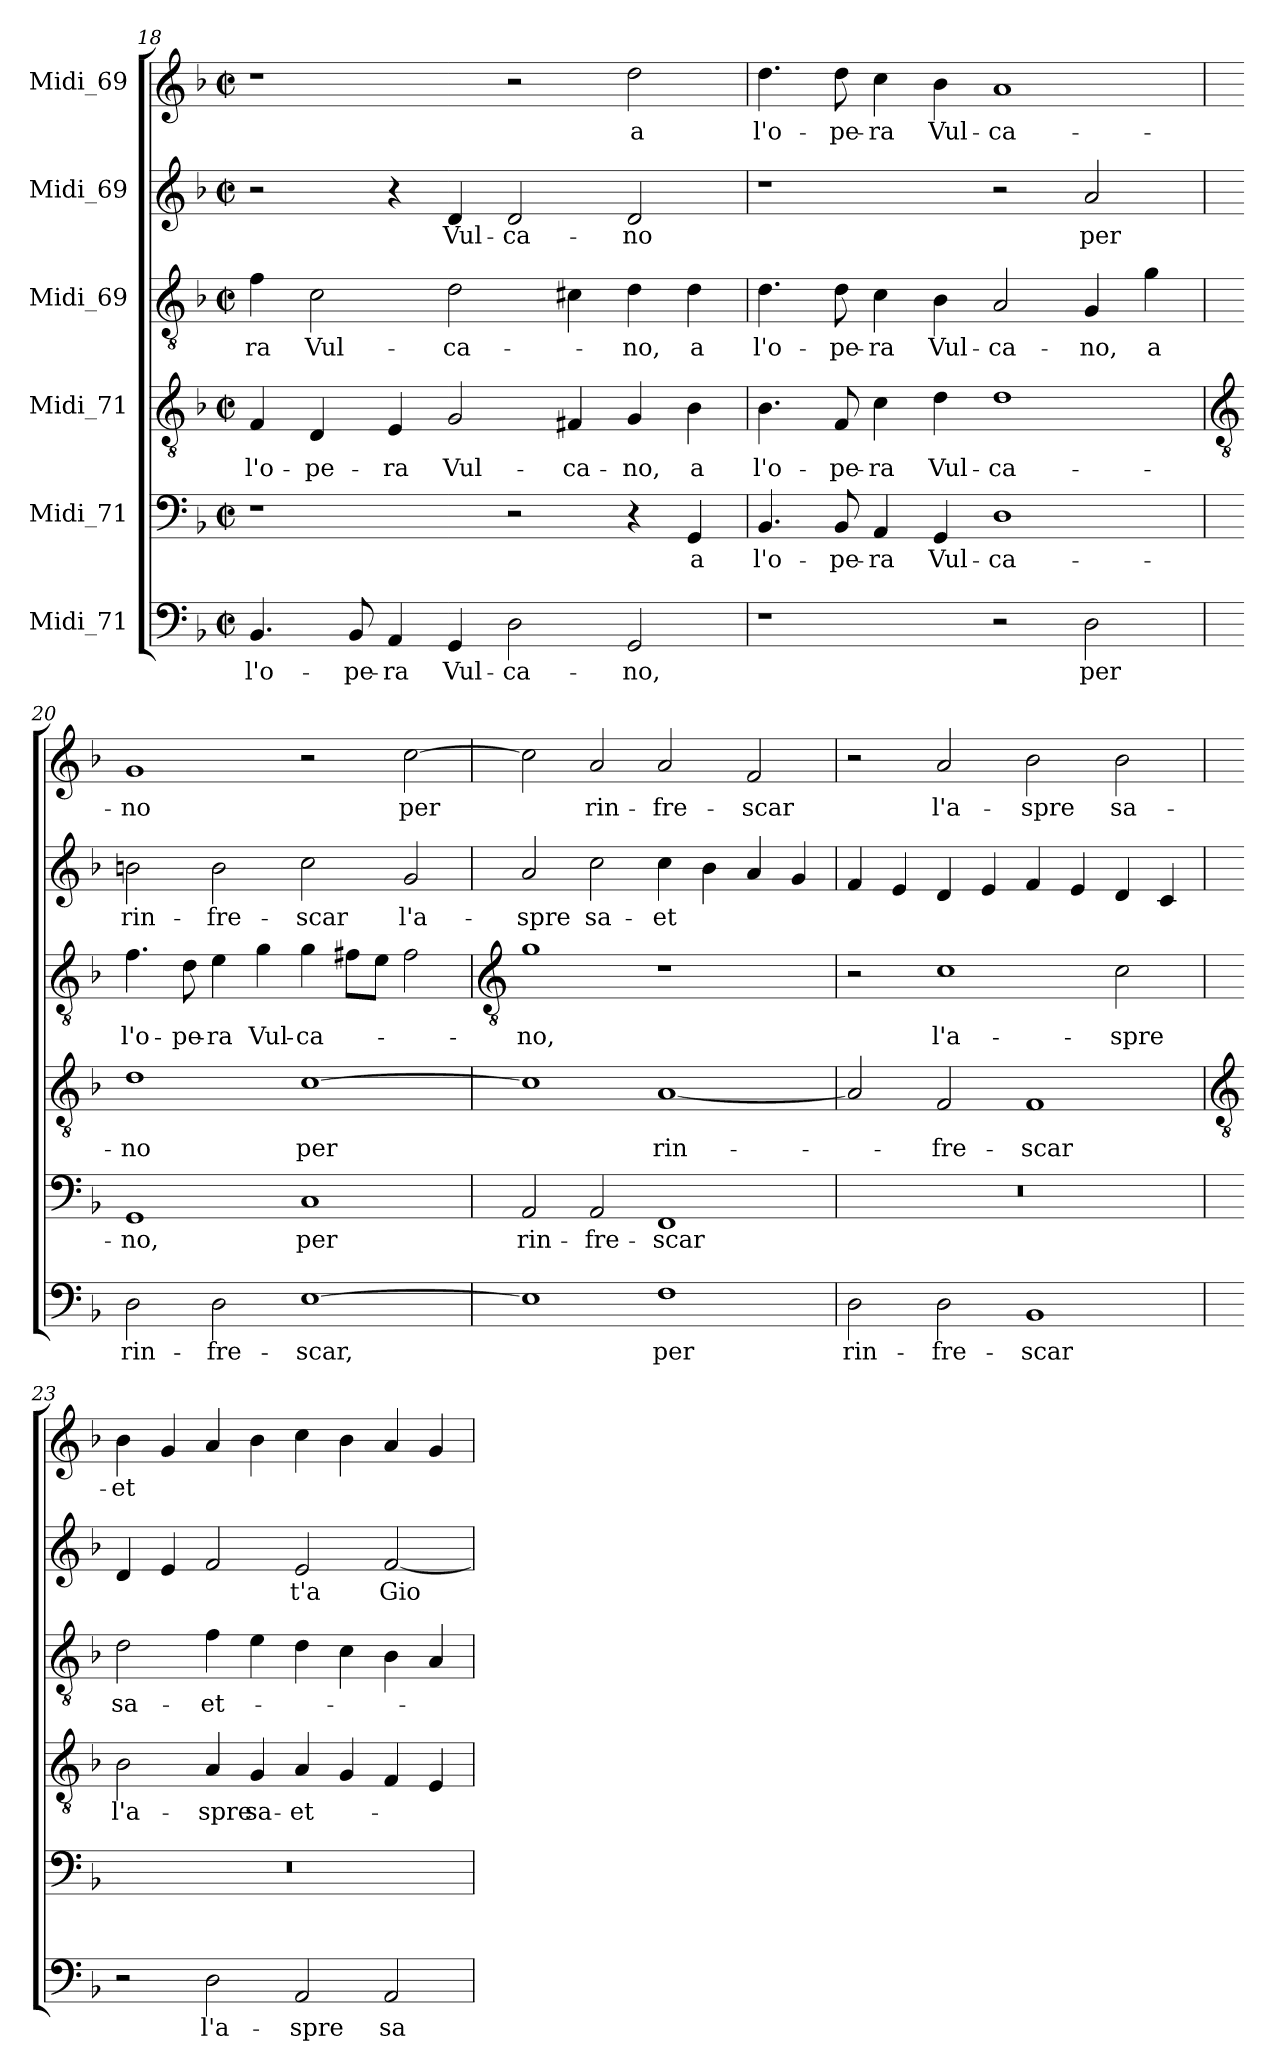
**kern	**text	**kern	**text	**kern	**text	**kern	**text	**kern	**text	**kern	**text
*part6	*part6	*part5	*part5	*part4	*part4	*part3	*part3	*part2	*part2	*part1	*part1
*staff6	*staff6	*staff5	*staff5	*staff4	*staff4	*staff3	*staff3	*staff2	*staff2	*staff1	*staff1
*I"Midi_71	*	*I"Midi_71	*	*I"Midi_71	*	*I"Midi_69	*	*I"Midi_69	*	*I"Midi_69	*
!!LO:LB:g=z
*clefF4	*	*clefF4	*	*clefGv2	*	*clefGv2	*	*clefG2	*	*clefG2	*
*k[b-]	*	*k[b-]	*	*k[b-]	*	*k[b-]	*	*k[b-]	*	*k[b-]	*
*F:	*	*F:	*	*F:	*	*F:	*	*F:	*	*F:	*
*M4/2	*	*M4/2	*	*M4/2	*	*M4/2	*	*M4/2	*	*M4/2	*
*met(c|)	*	*met(c|)	*	*met(c|)	*	*met(c|)	*	*met(c|)	*	*met(c|)	*
=18	=18	=18	=18	=18	=18	=18	=18	=18	=18	=18	=18
!	!LO:LY:b	!	!	!	!LO:LY:b	!	!LO:LY:b	!	!	!	!
4.BB-	l'o-	1r	.	4F	l'o-	4f	-ra	2r	.	1r	.
!	!	!	!	!	!LO:LY:b	!	!LO:LY:b	!	!	!	!
.	.	.	.	4D	-pe-	2c	Vul-	.	.	.	.
!	!LO:LY:b	!	!	!	!	!	!	!	!	!	!
8BB-	-pe-	.	.	.	.	.	.	.	.	.	.
!	!LO:LY:b	!	!	!	!LO:LY:b	!	!	!	!	!	!
4AA	-ra	.	.	4E	-ra	.	.	4r	.	.	.
!	!LO:LY:b	!	!	!	!LO:LY:b	!	!LO:LY:b	!	!LO:LY:b	!	!
4GG	Vul-	.	.	2G	Vul-	2d	-ca-	4d	Vul-	.	.
!	!LO:LY:b	!	!	!	!	!	!	!	!LO:LY:b	!	!
2D	-ca-	2r	.	.	.	.	.	2d	-ca-	2r	.
!	!	!	!	!	!LO:LY:b	!	!	!	!	!	!
.	.	.	.	4F#X	-ca-	4c#X	.	.	.	.	.
!	!LO:LY:b	!	!	!	!LO:LY:b	!	!LO:LY:b	!	!LO:LY:b	!	!LO:LY:b
2GG	-no,	4r	.	4G	-no,	4d	-no,	2d	-no	2dd	a
!	!	!	!LO:LY:b	!	!LO:LY:b	!	!LO:LY:b	!	!	!	!
.	.	4GG	a	4B-	a	4d	a	.	.	.	.
=19	=19	=19	=19	=19	=19	=19	=19	=19	=19	=19	=19
!	!	!	!LO:LY:b	!	!LO:LY:b	!	!LO:LY:b	!	!	!	!LO:LY:b
1r	.	4.BB-	l'o-	4.B-	l'o-	4.d	l'o-	1r	.	4.dd	l'o-
!	!	!	!LO:LY:b	!	!LO:LY:b	!	!LO:LY:b	!	!	!	!LO:LY:b
.	.	8BB-	-pe-	8F	-pe-	8d	-pe-	.	.	8dd	-pe-
!	!	!	!LO:LY:b	!	!LO:LY:b	!	!LO:LY:b	!	!	!	!LO:LY:b
.	.	4AA	-ra	4c	-ra	4c	-ra	.	.	4cc	-ra
!	!	!	!LO:LY:b	!	!LO:LY:b	!	!LO:LY:b	!	!	!	!LO:LY:b
.	.	4GG	Vul-	4d	Vul-	4B-	Vul-	.	.	4b-	Vul-
!	!	!	!LO:LY:b	!	!LO:LY:b	!	!LO:LY:b	!	!	!	!LO:LY:b
2r	.	1D	-ca-	1d	-ca-	2A	-ca-	2r	.	1a	-ca-
!	!LO:LY:b	!	!	!	!	!	!LO:LY:b	!	!LO:LY:b	!	!
2D	per	.	.	.	.	4G	-no,	2a	per	.	.
!	!	!	!	!	!	!	!LO:LY:b	!	!	!	!
.	.	.	.	.	.	4g	a	.	.	.	.
!!LO:LB:g=z
=20	=20	=20	=20	=20	=20	=20	=20	=20	=20	=20	=20
*	*	*	*	*clefGv2	*	*	*	*	*	*	*
!	!LO:LY:b	!	!LO:LY:b	!	!LO:LY:b	!	!LO:LY:b	!	!LO:LY:b	!	!LO:LY:b
2D	rin-	1GG	-no,	1d	-no	4.f	l'o-	2bn	rin-	1g	-no
!	!	!	!	!	!	!	!LO:LY:b	!	!	!	!
.	.	.	.	.	.	8d	-pe-	.	.	.	.
!	!LO:LY:b	!	!	!	!	!	!LO:LY:b	!	!LO:LY:b	!	!
2D	-fre-	.	.	.	.	4e	-ra	2b	-fre-	.	.
!	!	!	!	!	!	!	!LO:LY:b	!	!	!	!
.	.	.	.	.	.	4g	Vul-	.	.	.	.
!	!LO:LY:b	!	!LO:LY:b	!	!LO:LY:b	!	!LO:LY:b	!	!LO:LY:b	!	!
[1E	-scar,	1C	per	[1c	per	4g	-ca-	2cc	-scar	2r	.
.	.	.	.	.	.	8f#XL	.	.	.	.	.
.	.	.	.	.	.	8eJ	.	.	.	.	.
!	!	!	!	!	!	!	!	!	!LO:LY:b	!	!LO:LY:b
.	.	.	.	.	.	2f#	.	2g	l'a-	[2cc	per
!!LO:LB:g=z
=21	=21	=21	=21	=21	=21	=21	=21	=21	=21	=21	=21
*	*	*	*	*	*	*clefGv2	*	*	*	*	*
!	!	!	!LO:LY:b	!	!	!	!LO:LY:b	!	!LO:LY:b	!	!
1E]	.	2AA	rin-	1c]	.	1g	-no,	2a	-spre	2cc]	.
!	!	!	!LO:LY:b	!	!	!	!	!	!LO:LY:b	!	!LO:LY:b
.	.	2AA	-fre-	.	.	.	.	2cc	sa-	2a	rin-
!	!LO:LY:b	!	!LO:LY:b	!	!LO:LY:b	!	!	!	!LO:LY:b	!	!LO:LY:b
1F	per	1FF	-scar	[1A	rin-	1r	.	4cc	-et	2a	-fre-
.	.	.	.	.	.	.	.	4b-	.	.	.
!	!	!	!	!	!	!	!	!	!	!	!LO:LY:b
.	.	.	.	.	.	.	.	4a	.	2f	-scar
.	.	.	.	.	.	.	.	4g	.	.	.
=22	=22	=22	=22	=22	=22	=22	=22	=22	=22	=22	=22
!	!LO:LY:b	!	!	!	!	!	!	!	!	!	!
2D	rin-	0r	.	2A]	.	2r	.	4f	.	2r	.
.	.	.	.	.	.	.	.	4e	.	.	.
!	!LO:LY:b	!	!	!	!LO:LY:b	!	!LO:LY:b	!	!	!	!LO:LY:b
2D	-fre-	.	.	2F	-fre-	1c	l'a-	4d	.	2a	l'a-
.	.	.	.	.	.	.	.	4e	.	.	.
!	!LO:LY:b	!	!	!	!LO:LY:b	!	!	!	!	!	!LO:LY:b
1BB-	-scar	.	.	1F	-scar	.	.	4f	.	2b-	-spre
.	.	.	.	.	.	.	.	4e	.	.	.
!	!	!	!	!	!	!	!LO:LY:b	!	!	!	!LO:LY:b
.	.	.	.	.	.	2c	-spre	4d	.	2b-	sa-
.	.	.	.	.	.	.	.	4c	.	.	.
!!LO:LB:g=z
=23	=23	=23	=23	=23	=23	=23	=23	=23	=23	=23	=23
*	*	*	*	*clefGv2	*	*	*	*	*	*	*
!	!	!	!	!	!LO:LY:b	!	!LO:LY:b	!	!	!	!LO:LY:b
2r	.	0r	.	2B-	l'a-	2d	sa-	4d	.	4b-	-et
.	.	.	.	.	.	.	.	4e	.	4g	.
!	!LO:LY:b	!	!	!	!LO:LY:b	!	!LO:LY:b	!	!	!	!
2D	l'a-	.	.	4A	-spre	4f	-et-	2f	.	4a	.
!	!	!	!	!	!LO:LY:b	!	!	!	!	!	!
.	.	.	.	4G	sa-	4e	.	.	.	4b-	.
!	!LO:LY:b	!	!	!	!LO:LY:b	!	!	!	!LO:LY:b	!	!
2AA	-spre	.	.	4A	-et-	4d	.	2e	t'a	4cc	.
.	.	.	.	4G	.	4c	.	.	.	4b-	.
!	!LO:LY:b	!	!	!	!	!	!	!	!LO:LY:b	!	!
2AA	sa-	.	.	4F	.	4B-	.	[2f	Gio-	4a	.
.	.	.	.	4E	.	4A	.	.	.	4g	.
=	=	=	=	=	=	=	=	=	=	=	=
*-	*-	*-	*-	*-	*-	*-	*-	*-	*-	*-	*-
